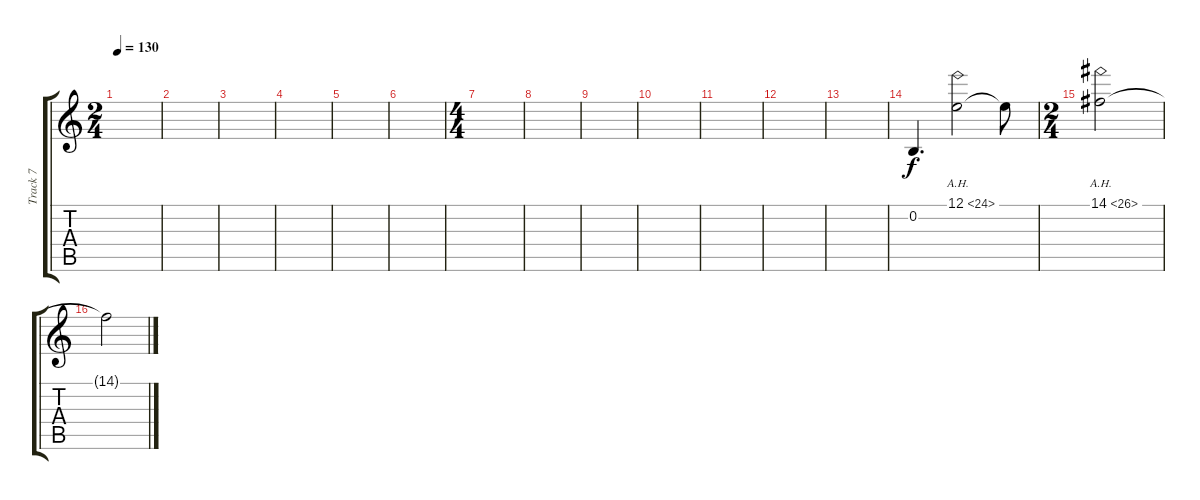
\track ("Track 7" "Track 7") {instrument stringensemble1}
\staff {score tabs}
\tuning (E4 B3 G3 D3 A2 E2) {hide}
\ts (2 4)
\tempo 130
\clef g2
\ks c
|
|
|
|
|
|
\ts (4 4)
|
|
|
|
|
|
|
0.2.4{d} 12.1{ah 12}.2 12.1{t}.8{dy f} |
\ts (2 4)
14.1{ah 12}.2{volume 8} |
14.1{t}.2
